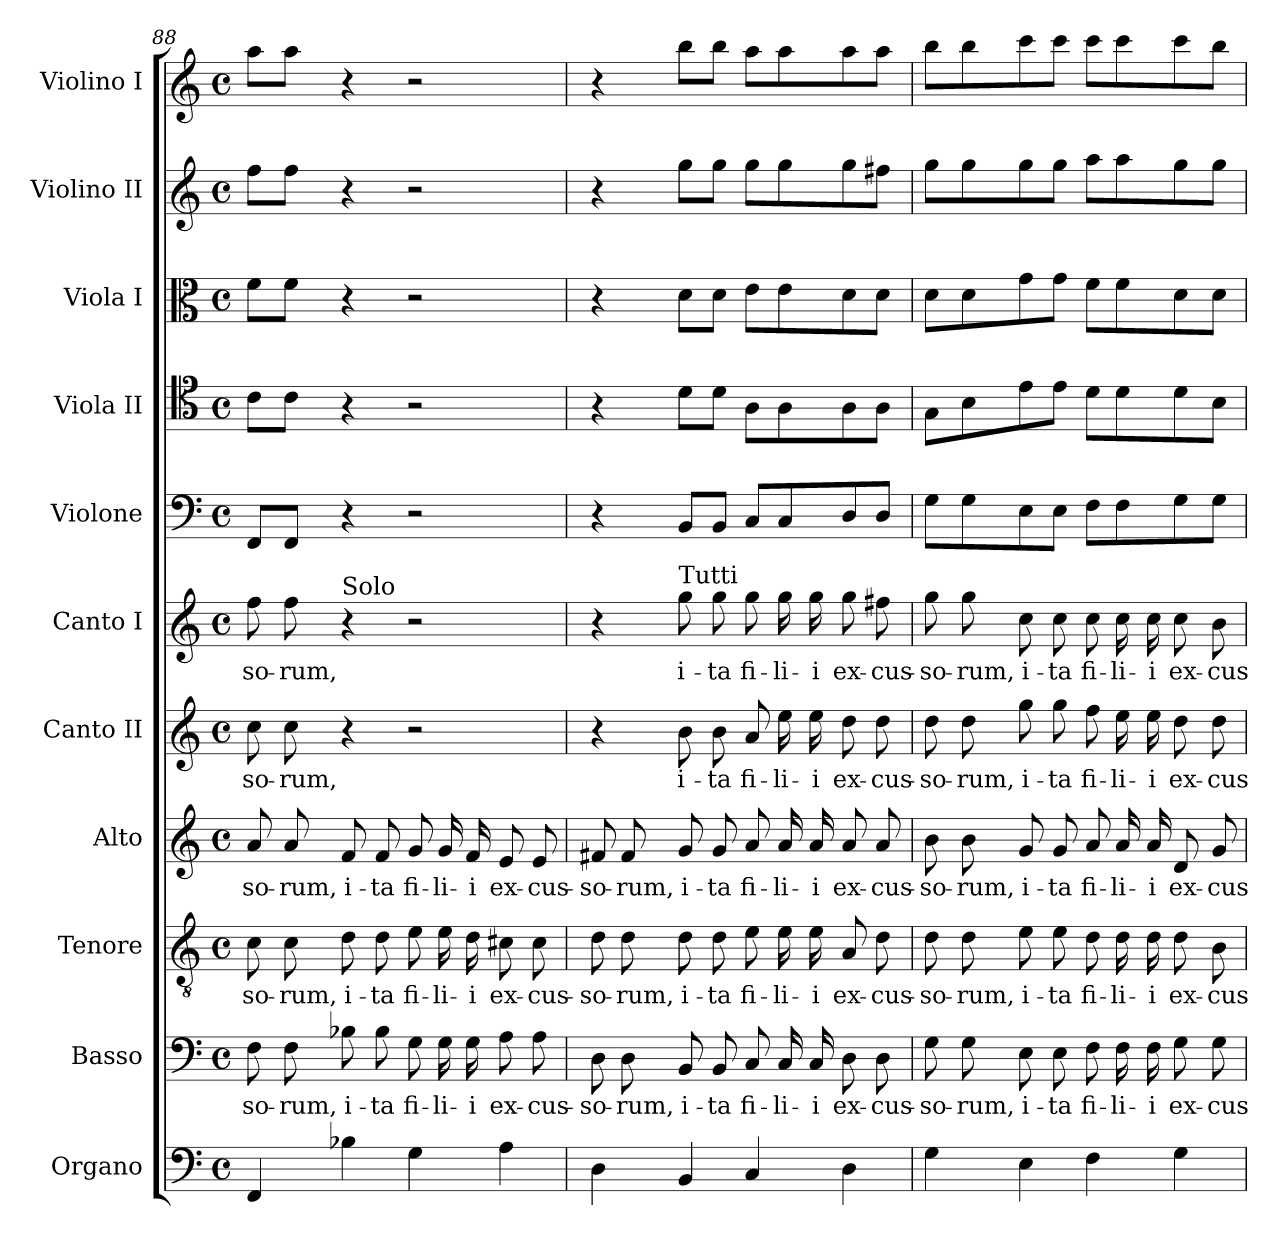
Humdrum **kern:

**kern	**kern	**text	**kern	**text	**kern	**text	**kern	**text	**kern	**text	**kern	**kern	**kern	**kern	**kern
*part11	*part10	*part10	*part9	*part9	*part8	*part8	*part7	*part7	*part6	*part6	*part5	*part4	*part3	*part2	*part1
*staff11	*staff10	*staff10	*staff9	*staff9	*staff8	*staff8	*staff7	*staff7	*staff6	*staff6	*staff5	*staff4	*staff3	*staff2	*staff1
*I"Organo	*I"Basso	*	*I"Tenore	*	*I"Alto	*	*I"Canto II	*	*I"Canto I	*	*I"Violone	*I"Viola II	*I"Viola I	*I"Violino II	*I"Violino I
*I'Org.	*I'B.	*	*I'T.	*	*I'A.	*	*I'C. II	*	*I'C. I	*	*I'Vne.	*I'Vla. II	*I'Vla. I	*I'Vl. II	*I'Vl. I
*clefF4	*clefF4	*	*clefGv2	*	*clefG2	*	*clefG2	*	*clefG2	*	*clefF4	*clefC4	*clefC3	*clefG2	*clefG2
*	*	*	*ITrd7c12	*	*	*	*	*	*	*	*	*	*	*	*
*k[]	*k[]	*	*k[]	*	*k[]	*	*k[]	*	*k[]	*	*k[]	*k[]	*k[]	*k[]	*k[]
*C:	*C:	*	*C:	*	*C:	*	*C:	*	*C:	*	*C:	*C:	*C:	*C:	*C:
*M4/4	*M4/4	*	*M4/4	*	*M4/4	*	*M4/4	*	*M4/4	*	*M4/4	*M4/4	*M4/4	*M4/4	*M4/4
*met(c)	*met(c)	*	*met(c)	*	*met(c)	*	*met(c)	*	*met(c)	*	*met(c)	*met(c)	*met(c)	*met(c)	*met(c)
=88	=88	=88	=88	=88	=88	=88	=88	=88	=88	=88	=88	=88	=88	=88	=88
!	!	!LO:LY:b:color=#000000	!	!	!	!	!	!	!	!	!	!	!	!	!
!	!	!	!	!LO:LY:b:color=#000000	!	!	!	!	!	!	!	!	!	!	!
!	!	!	!	!	!	!LO:LY:b:color=#000000	!	!	!	!	!	!	!	!	!
!	!	!	!	!	!	!	!	!LO:LY:b:color=#000000	!	!	!	!	!	!	!
!	!	!	!	!	!	!	!	!	!	!LO:LY:b:color=#000000	!	!	!	!	!
4FFi/	8Fi\	-so-	8Ci\	-so-	8ai/	-so-	8cci\	-so-	8ffi\	-so-	8FFi/L	8ci\L	8fi\L	8ffi\L	8aai\L
!	!	!LO:LY:b:color=#000000	!	!	!	!	!	!	!	!	!	!	!	!	!
!	!	!	!	!LO:LY:b:color=#000000	!	!	!	!	!	!	!	!	!	!	!
!	!	!	!	!	!	!LO:LY:b:color=#000000	!	!	!	!	!	!	!	!	!
!	!	!	!	!	!	!	!	!LO:LY:b:color=#000000	!	!	!	!	!	!	!
!	!	!	!	!	!	!	!	!	!	!LO:LY:b:color=#000000	!	!	!	!	!
.	8Fi\	-rum,	8Ci\	-rum,	8ai/	-rum,	8cci\	-rum,	8ffi\	-rum,	8FFi/J	8ci\J	8fi\J	8ffi\J	8aai\J
!	!	!LO:LY:b:color=#000000	!	!	!	!	!	!	!	!	!	!	!	!	!
!	!	!	!	!LO:LY:b:color=#000000	!	!	!	!	!	!	!	!	!	!	!
!	!	!	!	!	!	!	!	!	!LO:TX:a:t=Solo	!	!	!	!	!	!
!	!	!	!	!	!	!LO:LY:b:color=#000000	!	!	!	!	!	!	!	!	!
4B-Xi\	8B-Xi\	i-	8Di\	i-	8fi/	i-	4r	.	4r	.	4r	4r	4r	4r	4r
!	!	!LO:LY:b:color=#000000	!	!	!	!	!	!	!	!	!	!	!	!	!
!	!	!	!	!LO:LY:b:color=#000000	!	!	!	!	!	!	!	!	!	!	!
!	!	!	!	!	!	!LO:LY:b:color=#000000	!	!	!	!	!	!	!	!	!
.	8B-i\	-ta	8Di\	-ta	8fi/	-ta	.	.	.	.	.	.	.	.	.
!	!	!LO:LY:b:color=#000000	!	!	!	!	!	!	!	!	!	!	!	!	!
!	!	!	!	!LO:LY:b:color=#000000	!	!	!	!	!	!	!	!	!	!	!
!	!	!	!	!	!	!LO:LY:b:color=#000000	!	!	!	!	!	!	!	!	!
4Gi\	8Gi\	fi-	8Ei\	fi-	8gi/	fi-	2r	.	2r	.	2r	2r	2r	2r	2r
!	!	!LO:LY:b:color=#000000	!	!	!	!	!	!	!	!	!	!	!	!	!
!	!	!	!	!LO:LY:b:color=#000000	!	!	!	!	!	!	!	!	!	!	!
!	!	!	!	!	!	!LO:LY:b:color=#000000	!	!	!	!	!	!	!	!	!
.	16Gi\	-li-	16Ei\	-li-	16gi/	-li-	.	.	.	.	.	.	.	.	.
!	!	!LO:LY:b:color=#000000	!	!	!	!	!	!	!	!	!	!	!	!	!
!	!	!	!	!LO:LY:b:color=#000000	!	!	!	!	!	!	!	!	!	!	!
!	!	!	!	!	!	!LO:LY:b:color=#000000	!	!	!	!	!	!	!	!	!
.	16Gi\	-i	16Di\	-i	16fi/	-i	.	.	.	.	.	.	.	.	.
!	!	!LO:LY:b:color=#000000	!	!	!	!	!	!	!	!	!	!	!	!	!
!	!	!	!	!LO:LY:b:color=#000000	!	!	!	!	!	!	!	!	!	!	!
!	!	!	!	!	!	!LO:LY:b:color=#000000	!	!	!	!	!	!	!	!	!
4Ai\	8Ai\	ex-	8C#Xi\	ex-	8ei/	ex-	.	.	.	.	.	.	.	.	.
!	!	!LO:LY:b:color=#000000	!	!	!	!	!	!	!	!	!	!	!	!	!
!	!	!	!	!LO:LY:b:color=#000000	!	!	!	!	!	!	!	!	!	!	!
!	!	!	!	!	!	!LO:LY:b:color=#000000	!	!	!	!	!	!	!	!	!
.	8Ai\	-cus-	8C#i\	-cus-	8ei/	-cus-	.	.	.	.	.	.	.	.	.
!!LO:PB:g=z
=89	=89	=89	=89	=89	=89	=89	=89	=89	=89	=89	=89	=89	=89	=89	=89
!	!	!LO:LY:b:color=#000000	!	!	!	!	!	!	!	!	!	!	!	!	!
!	!	!	!	!LO:LY:b:color=#000000	!	!	!	!	!	!	!	!	!	!	!
!	!	!	!	!	!	!LO:LY:b:color=#000000	!	!	!	!	!	!	!	!	!
4Di\	8Di\	-so-	8Di\	-so-	8f#Xi/	-so-	4r	.	4r	.	4r	4r	4r	4r	4r
!	!	!LO:LY:b:color=#000000	!	!	!	!	!	!	!	!	!	!	!	!	!
!	!	!	!	!LO:LY:b:color=#000000	!	!	!	!	!	!	!	!	!	!	!
!	!	!	!	!	!	!LO:LY:b:color=#000000	!	!	!	!	!	!	!	!	!
.	8Di\	-rum,	8Di\	-rum,	8f#i/	-rum,	.	.	.	.	.	.	.	.	.
!	!	!LO:LY:b:color=#000000	!	!	!	!	!	!	!	!	!	!	!	!	!
!	!	!	!	!LO:LY:b:color=#000000	!	!	!	!	!	!	!	!	!	!	!
!	!	!	!	!	!	!LO:LY:b:color=#000000	!	!	!	!	!	!	!	!	!
!	!	!	!	!	!	!	!	!LO:LY:b:color=#000000	!	!	!	!	!	!	!
!	!	!	!	!	!	!	!	!	!LO:TX:a:t=Tutti	!	!	!	!	!	!
!	!	!	!	!	!	!	!	!	!	!LO:LY:b:color=#000000	!	!	!	!	!
4BBi/	8BBi/	i-	8Di\	i-	8gi/	i-	8bi\	i-	8ggi\	i-	8BBi/L	8di\L	8di\L	8ggi\L	8bbi\L
!	!	!LO:LY:b:color=#000000	!	!	!	!	!	!	!	!	!	!	!	!	!
!	!	!	!	!LO:LY:b:color=#000000	!	!	!	!	!	!	!	!	!	!	!
!	!	!	!	!	!	!LO:LY:b:color=#000000	!	!	!	!	!	!	!	!	!
!	!	!	!	!	!	!	!	!LO:LY:b:color=#000000	!	!	!	!	!	!	!
!	!	!	!	!	!	!	!	!	!	!LO:LY:b:color=#000000	!	!	!	!	!
.	8BBi/	-ta	8Di\	-ta	8gi/	-ta	8bi\	-ta	8ggi\	-ta	8BBi/J	8di\J	8di\J	8ggi\J	8bbi\J
!	!	!LO:LY:b:color=#000000	!	!	!	!	!	!	!	!	!	!	!	!	!
!	!	!	!	!LO:LY:b:color=#000000	!	!	!	!	!	!	!	!	!	!	!
!	!	!	!	!	!	!LO:LY:b:color=#000000	!	!	!	!	!	!	!	!	!
!	!	!	!	!	!	!	!	!LO:LY:b:color=#000000	!	!	!	!	!	!	!
!	!	!	!	!	!	!	!	!	!	!LO:LY:b:color=#000000	!	!	!	!	!
4Ci/	8Ci/	fi-	8Ei\	fi-	8ai/	fi-	8ai/	fi-	8ggi\	fi-	8Ci/L	8Ai\L	8ei\L	8ggi\L	8aai\L
!	!	!LO:LY:b:color=#000000	!	!	!	!	!	!	!	!	!	!	!	!	!
!	!	!	!	!LO:LY:b:color=#000000	!	!	!	!	!	!	!	!	!	!	!
!	!	!	!	!	!	!LO:LY:b:color=#000000	!	!	!	!	!	!	!	!	!
!	!	!	!	!	!	!	!	!LO:LY:b:color=#000000	!	!	!	!	!	!	!
!	!	!	!	!	!	!	!	!	!	!LO:LY:b:color=#000000	!	!	!	!	!
.	16Ci/	-li-	16Ei\	-li-	16ai/	-li-	16eei\	-li-	16ggi\	-li-	8Ci/	8Ai\	8ei\	8ggi\	8aai\
!	!	!LO:LY:b:color=#000000	!	!	!	!	!	!	!	!	!	!	!	!	!
!	!	!	!	!LO:LY:b:color=#000000	!	!	!	!	!	!	!	!	!	!	!
!	!	!	!	!	!	!LO:LY:b:color=#000000	!	!	!	!	!	!	!	!	!
!	!	!	!	!	!	!	!	!LO:LY:b:color=#000000	!	!	!	!	!	!	!
!	!	!	!	!	!	!	!	!	!	!LO:LY:b:color=#000000	!	!	!	!	!
.	16Ci/	-i	16Ei\	-i	16ai/	-i	16eei\	-i	16ggi\	-i	.	.	.	.	.
!	!	!LO:LY:b:color=#000000	!	!	!	!	!	!	!	!	!	!	!	!	!
!	!	!	!	!LO:LY:b:color=#000000	!	!	!	!	!	!	!	!	!	!	!
!	!	!	!	!	!	!LO:LY:b:color=#000000	!	!	!	!	!	!	!	!	!
!	!	!	!	!	!	!	!	!LO:LY:b:color=#000000	!	!	!	!	!	!	!
!	!	!	!	!	!	!	!	!	!	!LO:LY:b:color=#000000	!	!	!	!	!
4Di\	8Di\	ex-	8AAi/	ex-	8ai/	ex-	8ddi\	ex-	8ggi\	ex-	8Di/	8Ai\	8di\	8ggi\	8aai\
!	!	!LO:LY:b:color=#000000	!	!	!	!	!	!	!	!	!	!	!	!	!
!	!	!	!	!LO:LY:b:color=#000000	!	!	!	!	!	!	!	!	!	!	!
!	!	!	!	!	!	!LO:LY:b:color=#000000	!	!	!	!	!	!	!	!	!
!	!	!	!	!	!	!	!	!LO:LY:b:color=#000000	!	!	!	!	!	!	!
!	!	!	!	!	!	!	!	!	!	!LO:LY:b:color=#000000	!	!	!	!	!
.	8Di\	-cus-	8Di\	-cus-	8ai/	-cus-	8ddi\	-cus-	8ff#Xi\	-cus-	8Di/J	8Ai\J	8di\J	8ff#Xi\J	8aai\J
=90	=90	=90	=90	=90	=90	=90	=90	=90	=90	=90	=90	=90	=90	=90	=90
!	!	!LO:LY:b:color=#000000	!	!	!	!	!	!	!	!	!	!	!	!	!
!	!	!	!	!LO:LY:b:color=#000000	!	!	!	!	!	!	!	!	!	!	!
!	!	!	!	!	!	!LO:LY:b:color=#000000	!	!	!	!	!	!	!	!	!
!	!	!	!	!	!	!	!	!LO:LY:b:color=#000000	!	!	!	!	!	!	!
!	!	!	!	!	!	!	!	!	!	!LO:LY:b:color=#000000	!	!	!	!	!
4Gi\	8Gi\	-so-	8Di\	-so-	8bi\	-so-	8ddi\	-so-	8ggi\	-so-	8Gi\L	8Gi\L	8di\L	8ggi\L	8bbi\L
!	!	!LO:LY:b:color=#000000	!	!	!	!	!	!	!	!	!	!	!	!	!
!	!	!	!	!LO:LY:b:color=#000000	!	!	!	!	!	!	!	!	!	!	!
!	!	!	!	!	!	!LO:LY:b:color=#000000	!	!	!	!	!	!	!	!	!
!	!	!	!	!	!	!	!	!LO:LY:b:color=#000000	!	!	!	!	!	!	!
!	!	!	!	!	!	!	!	!	!	!LO:LY:b:color=#000000	!	!	!	!	!
.	8Gi\	-rum,	8Di\	-rum,	8bi\	-rum,	8ddi\	-rum,	8ggi\	-rum,	8Gi\	8Bi\	8di\	8ggi\	8bbi\
!	!	!LO:LY:b:color=#000000	!	!	!	!	!	!	!	!	!	!	!	!	!
!	!	!	!	!LO:LY:b:color=#000000	!	!	!	!	!	!	!	!	!	!	!
!	!	!	!	!	!	!LO:LY:b:color=#000000	!	!	!	!	!	!	!	!	!
!	!	!	!	!	!	!	!	!LO:LY:b:color=#000000	!	!	!	!	!	!	!
!	!	!	!	!	!	!	!	!	!	!LO:LY:b:color=#000000	!	!	!	!	!
4Ei\	8Ei\	i-	8Ei\	i-	8gi/	i-	8ggi\	i-	8cci\	i-	8Ei\	8ei\	8gi\	8ggi\	8ccci\
!	!	!LO:LY:b:color=#000000	!	!	!	!	!	!	!	!	!	!	!	!	!
!	!	!	!	!LO:LY:b:color=#000000	!	!	!	!	!	!	!	!	!	!	!
!	!	!	!	!	!	!LO:LY:b:color=#000000	!	!	!	!	!	!	!	!	!
!	!	!	!	!	!	!	!	!LO:LY:b:color=#000000	!	!	!	!	!	!	!
!	!	!	!	!	!	!	!	!	!	!LO:LY:b:color=#000000	!	!	!	!	!
.	8Ei\	-ta	8Ei\	-ta	8gi/	-ta	8ggi\	-ta	8cci\	-ta	8Ei\J	8ei\J	8gi\J	8ggi\J	8ccci\J
!	!	!LO:LY:b:color=#000000	!	!	!	!	!	!	!	!	!	!	!	!	!
!	!	!	!	!LO:LY:b:color=#000000	!	!	!	!	!	!	!	!	!	!	!
!	!	!	!	!	!	!LO:LY:b:color=#000000	!	!	!	!	!	!	!	!	!
!	!	!	!	!	!	!	!	!LO:LY:b:color=#000000	!	!	!	!	!	!	!
!	!	!	!	!	!	!	!	!	!	!LO:LY:b:color=#000000	!	!	!	!	!
4Fi\	8Fi\	fi-	8Di\	fi-	8ai/	fi-	8ffi\	fi-	8cci\	fi-	8Fi\L	8di\L	8fi\L	8aai\L	8ccci\L
!	!	!LO:LY:b:color=#000000	!	!	!	!	!	!	!	!	!	!	!	!	!
!	!	!	!	!LO:LY:b:color=#000000	!	!	!	!	!	!	!	!	!	!	!
!	!	!	!	!	!	!LO:LY:b:color=#000000	!	!	!	!	!	!	!	!	!
!	!	!	!	!	!	!	!	!LO:LY:b:color=#000000	!	!	!	!	!	!	!
!	!	!	!	!	!	!	!	!	!	!LO:LY:b:color=#000000	!	!	!	!	!
.	16Fi\	-li-	16Di\	-li-	16ai/	-li-	16eei\	-li-	16cci\	-li-	8Fi\	8di\	8fi\	8aai\	8ccci\
!	!	!LO:LY:b:color=#000000	!	!	!	!	!	!	!	!	!	!	!	!	!
!	!	!	!	!LO:LY:b:color=#000000	!	!	!	!	!	!	!	!	!	!	!
!	!	!	!	!	!	!LO:LY:b:color=#000000	!	!	!	!	!	!	!	!	!
!	!	!	!	!	!	!	!	!LO:LY:b:color=#000000	!	!	!	!	!	!	!
!	!	!	!	!	!	!	!	!	!	!LO:LY:b:color=#000000	!	!	!	!	!
.	16Fi\	-i	16Di\	-i	16ai/	-i	16eei\	-i	16cci\	-i	.	.	.	.	.
!	!	!LO:LY:b:color=#000000	!	!	!	!	!	!	!	!	!	!	!	!	!
!	!	!	!	!LO:LY:b:color=#000000	!	!	!	!	!	!	!	!	!	!	!
!	!	!	!	!	!	!LO:LY:b:color=#000000	!	!	!	!	!	!	!	!	!
!	!	!	!	!	!	!	!	!LO:LY:b:color=#000000	!	!	!	!	!	!	!
!	!	!	!	!	!	!	!	!	!	!LO:LY:b:color=#000000	!	!	!	!	!
4Gi\	8Gi\	ex-	8Di\	ex-	8di/	ex-	8ddi\	ex-	8cci\	ex-	8Gi\	8di\	8di\	8ggi\	8ccci\
!	!	!LO:LY:b:color=#000000	!	!	!	!	!	!	!	!	!	!	!	!	!
!	!	!	!	!LO:LY:b:color=#000000	!	!	!	!	!	!	!	!	!	!	!
!	!	!	!	!	!	!LO:LY:b:color=#000000	!	!	!	!	!	!	!	!	!
!	!	!	!	!	!	!	!	!LO:LY:b:color=#000000	!	!	!	!	!	!	!
!	!	!	!	!	!	!	!	!	!	!LO:LY:b:color=#000000	!	!	!	!	!
.	8Gi\	-cus-	8BBi\	-cus-	8gi/	-cus-	8ddi\	-cus-	8bi\	-cus-	8Gi\J	8Bi\J	8di\J	8ggi\J	8bbi\J
=	=	=	=	=	=	=	=	=	=	=	=	=	=	=	=
*-	*-	*-	*-	*-	*-	*-	*-	*-	*-	*-	*-	*-	*-	*-	*-
